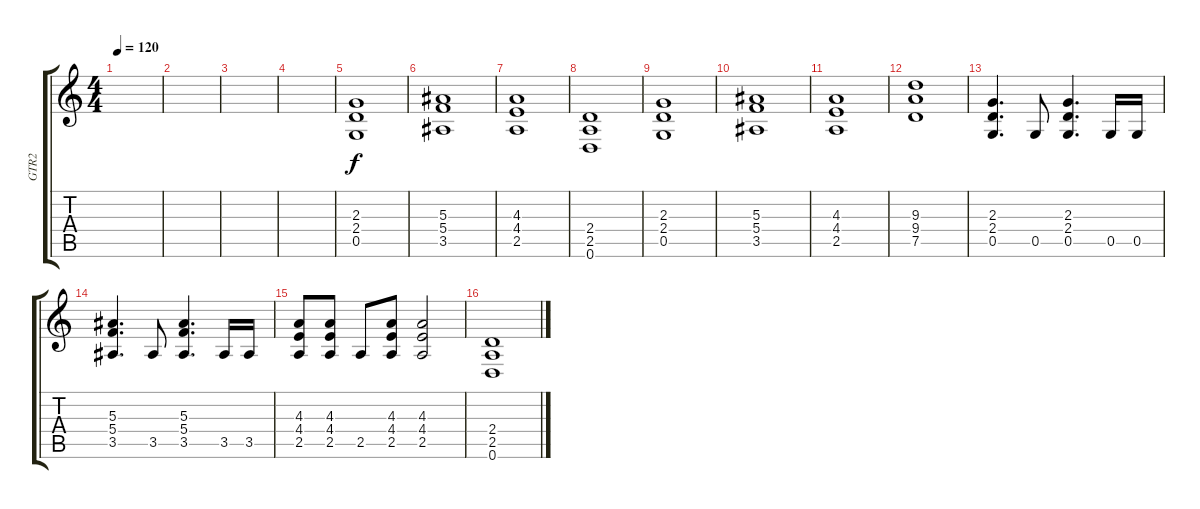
\track ("GTR2" "GTR2") {instrument overdrivenguitar}
\staff {score tabs}
\tuning (D4 A3 F3 C3 G2 D2) {hide}
\ts (4 4)
\tempo 120
\clef g2
\ks c
|
|
|
|
(2.3 2.4 0.5).1 |
(5.3 5.4 3.5).1 |
(4.3 4.4 2.5).1 |
(2.4 2.5 0.6).1 |
(2.3 2.4 0.5).1 |
(5.3 5.4 3.5).1 |
(4.3 4.4 2.5).1 |
(9.3 9.4 7.5).1 |
(2.3 2.4 0.5).4{d} 0.5.8 (2.3 2.4 0.5).4{d} 0.5.16 0.5.16 |
(5.3 5.4 3.5).4{d} 3.5.8 (5.3 5.4 3.5).4{d} 3.5.16 3.5.16 |
(4.3 4.4 2.5).8 (4.3 4.4 2.5).8 2.5.8 (4.3 4.4 2.5).8 (4.3 4.4 2.5).2 |
(2.4 2.5 0.6).1
